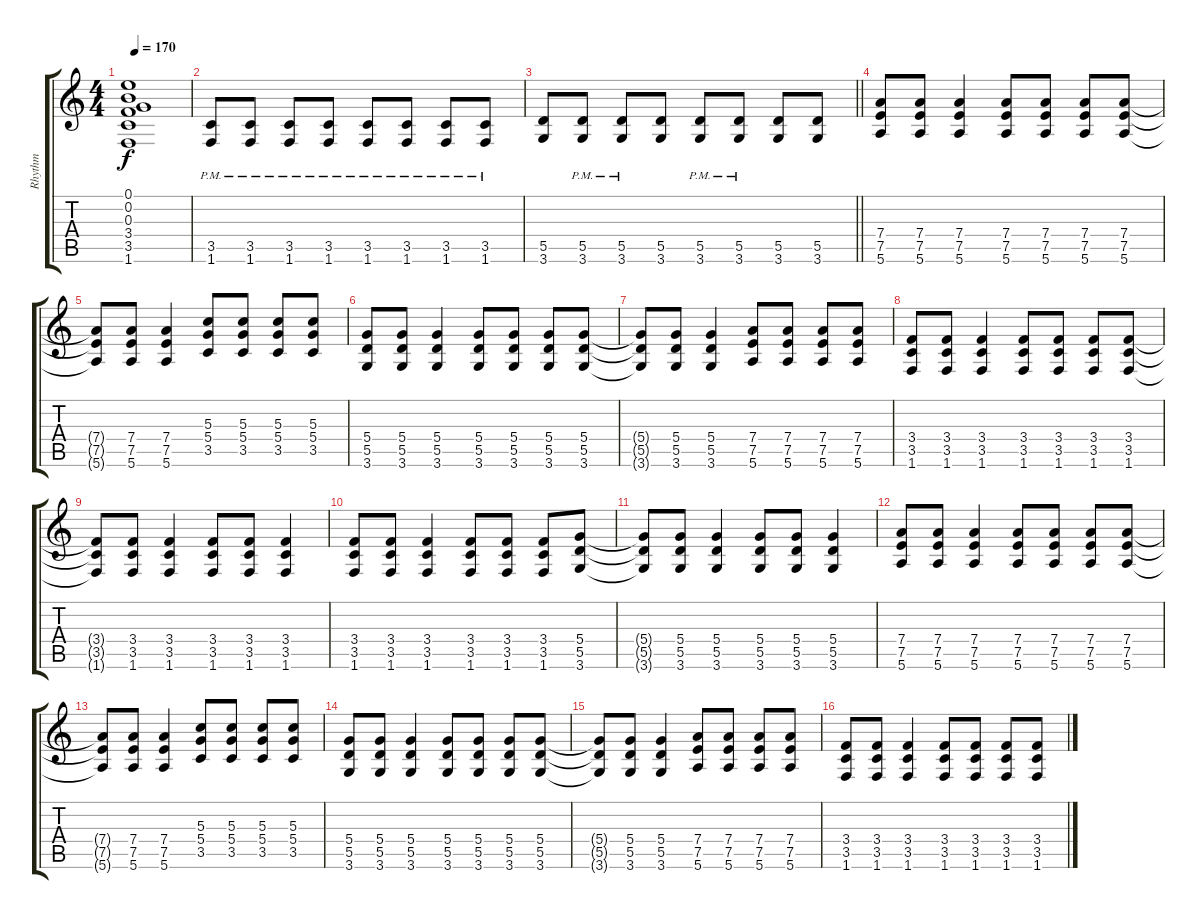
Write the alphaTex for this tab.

\track ("Rhythm" "Rhythm") {instrument distortionguitar}
\staff {score tabs}
\tuning (E4 B3 G3 D3 A2 E2) {hide}
\ts (4 4)
\tempo 170
\clef g2
\ks c
(0.1{t} 0.2{t} 0.3{t} 3.4{t} 3.5{t} 1.6{t}).1{dy f} |
(3.5{pm} 1.6{pm}).8 (3.5{pm} 1.6{pm}).8 (3.5{pm} 1.6{pm}).8 (3.5{pm} 1.6{pm}).8 (3.5{pm} 1.6{pm}).8 (3.5{pm} 1.6{pm}).8 (3.5{pm} 1.6{pm}).8 (3.5{pm} 1.6{pm}).8 |
\barLineRight lightlight
(5.5 3.6).8 (5.5{pm} 3.6{pm}).8 (5.5{pm} 3.6{pm}).8 (5.5 3.6).8 (5.5{pm} 3.6{pm}).8 (5.5{pm} 3.6{pm}).8 (5.5 3.6).8 (5.5 3.6).8 |
(7.4 7.5 5.6).8 (7.4 7.5 5.6).8 (7.4 7.5 5.6).4 (7.4 7.5 5.6).8 (7.4 7.5 5.6).8 (7.4 7.5 5.6).8 (7.4 7.5 5.6).8 |
(7.4{t} 7.5{t} 5.6{t}).8 (7.4 7.5 5.6).8 (7.4 7.5 5.6).4 (5.3 5.4 3.5).8 (5.3 5.4 3.5).8 (5.3 5.4 3.5).8 (5.3 5.4 3.5).8 |
(5.4 5.5 3.6).8 (5.4 5.5 3.6).8 (5.4 5.5 3.6).4 (5.4 5.5 3.6).8 (5.4 5.5 3.6).8 (5.4 5.5 3.6).8 (5.4 5.5 3.6).8 |
(5.4{t} 5.5{t} 3.6{t}).8 (5.4 5.5 3.6).8 (5.4 5.5 3.6).4 (7.4 7.5 5.6).8 (7.4 7.5 5.6).8 (7.4 7.5 5.6).8 (7.4 7.5 5.6).8 |
(3.4 3.5 1.6).8 (3.4 3.5 1.6).8 (3.4 3.5 1.6).4 (3.4 3.5 1.6).8 (3.4 3.5 1.6).8 (3.4 3.5 1.6).8 (3.4 3.5 1.6).8 |
(3.4{t} 3.5{t} 1.6{t}).8 (3.4 3.5 1.6).8 (3.4 3.5 1.6).4 (3.4 3.5 1.6).8 (3.4 3.5 1.6).8 (3.4 3.5 1.6).4 |
(3.4 3.5 1.6).8 (3.4 3.5 1.6).8 (3.4 3.5 1.6).4 (3.4 3.5 1.6).8 (3.4 3.5 1.6).8 (3.4 3.5 1.6).8 (5.4 5.5 3.6).8 |
(5.4{t} 5.5{t} 3.6{t}).8 (5.4 5.5 3.6).8 (5.4 5.5 3.6).4 (5.4 5.5 3.6).8 (5.4 5.5 3.6).8 (5.4 5.5 3.6).4 |
(7.4 7.5 5.6).8 (7.4 7.5 5.6).8 (7.4 7.5 5.6).4 (7.4 7.5 5.6).8 (7.4 7.5 5.6).8 (7.4 7.5 5.6).8 (7.4 7.5 5.6).8 |
(7.4{t} 7.5{t} 5.6{t}).8 (7.4 7.5 5.6).8 (7.4 7.5 5.6).4 (5.3 5.4 3.5).8 (5.3 5.4 3.5).8 (5.3 5.4 3.5).8 (5.3 5.4 3.5).8 |
(5.4 5.5 3.6).8 (5.4 5.5 3.6).8 (5.4 5.5 3.6).4 (5.4 5.5 3.6).8 (5.4 5.5 3.6).8 (5.4 5.5 3.6).8 (5.4 5.5 3.6).8 |
(5.4{t} 5.5{t} 3.6{t}).8 (5.4 5.5 3.6).8 (5.4 5.5 3.6).4 (7.4 7.5 5.6).8 (7.4 7.5 5.6).8 (7.4 7.5 5.6).8 (7.4 7.5 5.6).8 |
(3.4 3.5 1.6).8 (3.4 3.5 1.6).8 (3.4 3.5 1.6).4 (3.4 3.5 1.6).8 (3.4 3.5 1.6).8 (3.4 3.5 1.6).8 (3.4 3.5 1.6).8
